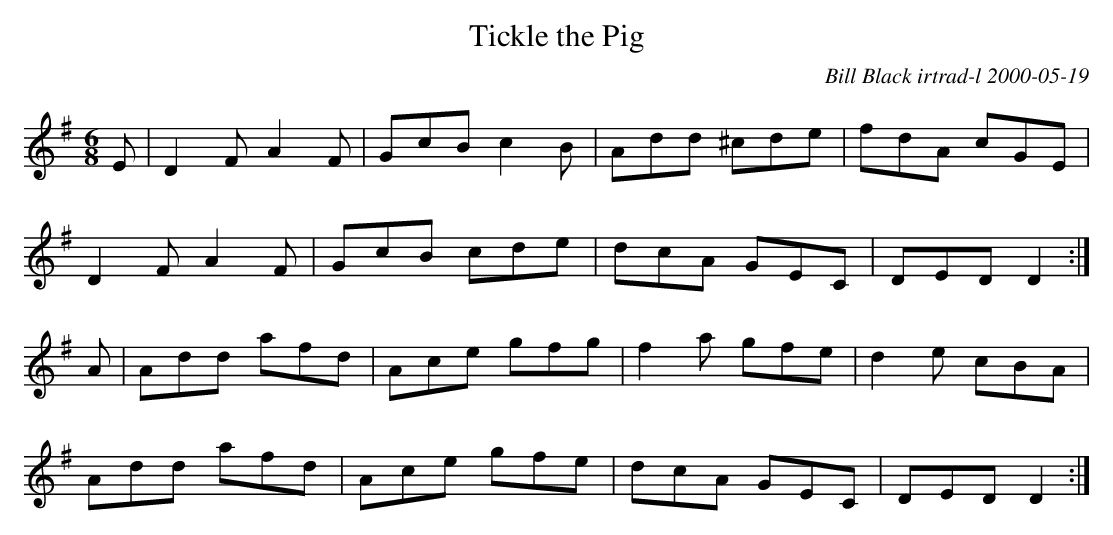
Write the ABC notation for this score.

X:1
T: Tickle the Pig
M: 6/8
L: 1/8
C: Bill Black irtrad-l 2000-05-19
K: Dmix
E | D2 F A2 F | GcB c2 B | Add ^cde | fdA cGE |
D2 F A2 F | GcB cde | dcA GEC | DED D2 :|
A | Add afd | Ace gfg | f2 a gfe | d2 e cBA |
Add afd | Ace gfe | dcA GEC | DED D2 :|
